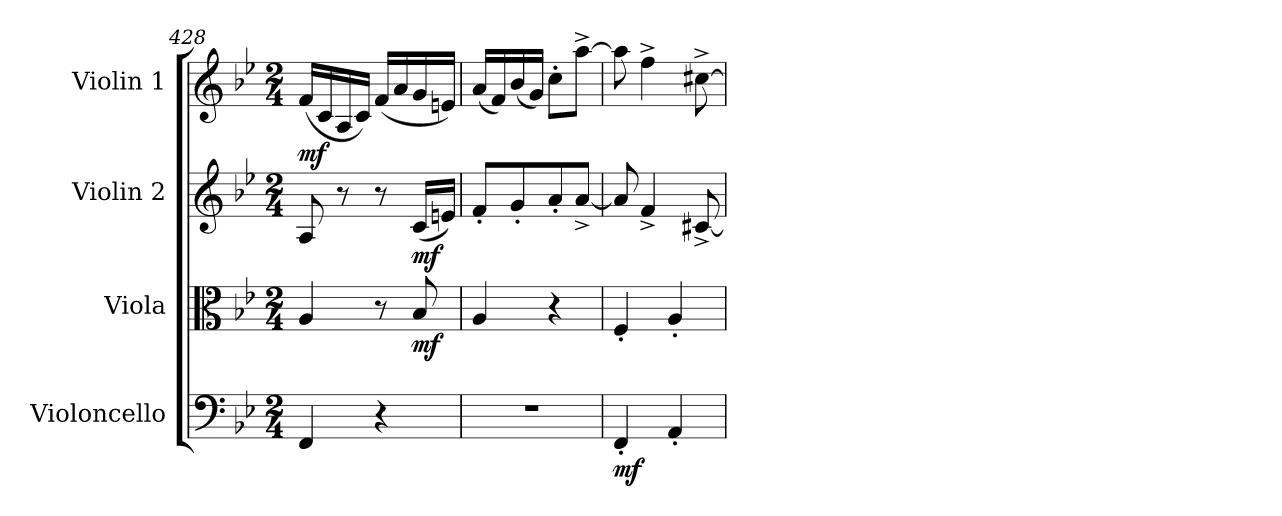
**kern	**dynam	**kern	**dynam	**kern	**dynam	**kern	**dynam
*part4	*part4	*part3	*part3	*part2	*part2	*part1	*part1
*staff4	*staff4	*staff3	*staff3	*staff2	*staff2	*staff1	*staff1
*I"Violoncello	*	*I"Viola	*	*I"Violin 2	*	*I"Violin 1	*
*I'Vc	*	*I'Vla	*	*I'Vln	*	*I'Vln	*
*clefF4	*	*clefC3	*	*clefG2	*	*clefG2	*
*k[b-e-]	*	*k[b-e-]	*	*k[b-e-]	*	*k[b-e-]	*
*M2/4	*	*M2/4	*	*M2/4	*	*M2/4	*
=428	=428	=428	=428	=428	=428	=428	=428
!	!	!	!	!	!	!	!LO:DY:b
4FF/	.	4A/	.	8A/	.	(<16f/LL	mf
.	.	.	.	.	.	16c/	.
.	.	.	.	8r	.	16A/	.
.	.	.	.	.	.	16c/JJ)	.
4r	.	8r	.	8r	.	(<16f/LL	.
.	.	.	.	.	.	16a/	.
!	!	!	!LO:DY:b	!	!LO:DY:b	!	!
.	.	8B-/	mf	(<16c/LL	mf	16g/	.
.	.	.	.	16en/JJ)	.	16en/JJ)	.
!!LO:LB:g=z
=429	=429	=429	=429	=429	=429	=429	=429
2r	.	4A/	.	8f'/L	.	(<16a/LL	.
.	.	.	.	.	.	16f/)	.
.	.	.	.	8g'/	.	(<16b-/	.
.	.	.	.	.	.	16g/JJ)	.
.	.	4r	.	8a'/	.	8cc'\L	.
.	.	.	.	[8a^/J	.	[8aa^\J	.
=430	=430	=430	=430	=430	=430	=430	=430
!	!LO:DY:b	!	!	!	!	!	!
4FF'/	mf	4F'/	.	8a/]	.	8aa\]	.
.	.	.	.	4f^/	.	4ff^\	.
4AA'/	.	4A'/	.	.	.	.	.
.	.	.	.	[8c#X^/	.	[8cc#X^\	.
=	=	=	=	=	=	=	=
*-	*-	*-	*-	*-	*-	*-	*-
